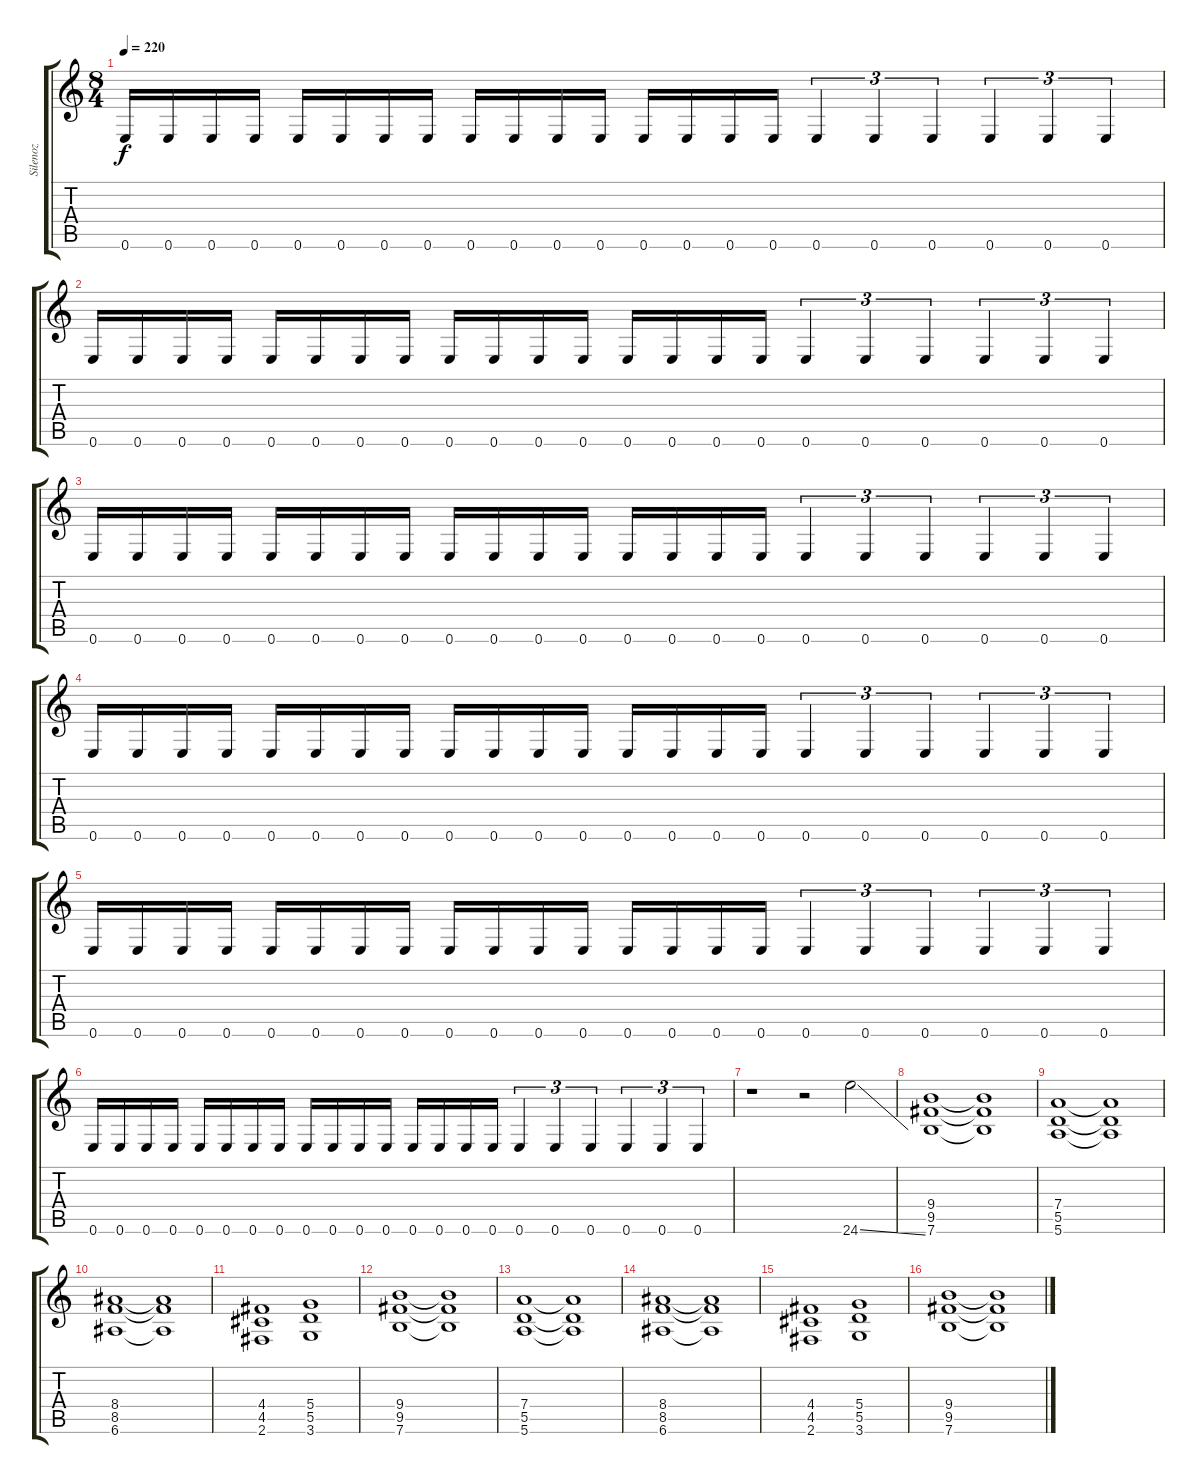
\track ("Silenoz" "Silenoz") {instrument distortionguitar}
\staff {score tabs}
\tuning (E4 B3 G3 D3 A2 E2) {hide}
\ts (8 4)
\tempo 220
\clef g2
\ks c
0.6.16{dy f} 0.6.16 0.6.16 0.6.16 0.6.16 0.6.16 0.6.16 0.6.16 0.6.16 0.6.16 0.6.16 0.6.16 0.6.16 0.6.16 0.6.16 0.6.16 0.6.4{tu (3 2)} 0.6.4{tu (3 2)} 0.6.4{tu (3 2)} 0.6.4{tu (3 2)} 0.6.4{tu (3 2)} 0.6.4{tu (3 2)} |
0.6.16 0.6.16 0.6.16 0.6.16 0.6.16 0.6.16 0.6.16 0.6.16 0.6.16 0.6.16 0.6.16 0.6.16 0.6.16 0.6.16 0.6.16 0.6.16 0.6.4{tu (3 2)} 0.6.4{tu (3 2)} 0.6.4{tu (3 2)} 0.6.4{tu (3 2)} 0.6.4{tu (3 2)} 0.6.4{tu (3 2)} |
0.6.16 0.6.16 0.6.16 0.6.16 0.6.16 0.6.16 0.6.16 0.6.16 0.6.16 0.6.16 0.6.16 0.6.16 0.6.16 0.6.16 0.6.16 0.6.16 0.6.4{tu (3 2)} 0.6.4{tu (3 2)} 0.6.4{tu (3 2)} 0.6.4{tu (3 2)} 0.6.4{tu (3 2)} 0.6.4{tu (3 2)} |
0.6.16 0.6.16 0.6.16 0.6.16 0.6.16 0.6.16 0.6.16 0.6.16 0.6.16 0.6.16 0.6.16 0.6.16 0.6.16 0.6.16 0.6.16 0.6.16 0.6.4{tu (3 2)} 0.6.4{tu (3 2)} 0.6.4{tu (3 2)} 0.6.4{tu (3 2)} 0.6.4{tu (3 2)} 0.6.4{tu (3 2)} |
0.6.16 0.6.16 0.6.16 0.6.16 0.6.16 0.6.16 0.6.16 0.6.16 0.6.16 0.6.16 0.6.16 0.6.16 0.6.16 0.6.16 0.6.16 0.6.16 0.6.4{tu (3 2)} 0.6.4{tu (3 2)} 0.6.4{tu (3 2)} 0.6.4{tu (3 2)} 0.6.4{tu (3 2)} 0.6.4{tu (3 2)} |
0.6.16 0.6.16 0.6.16 0.6.16 0.6.16 0.6.16 0.6.16 0.6.16 0.6.16 0.6.16 0.6.16 0.6.16 0.6.16 0.6.16 0.6.16 0.6.16 0.6.4{tu (3 2)} 0.6.4{tu (3 2)} 0.6.4{tu (3 2)} 0.6.4{tu (3 2)} 0.6.4{tu (3 2)} 0.6.4{tu (3 2)} |
r.1 r.2 24.6{ss}.2 |
(9.4 9.5 7.6).1 (9.4{t} 9.5{t} 7.6{t}).1 |
(7.4 5.5 5.6).1 (7.4{t} 5.5{t} 5.6{t}).1 |
(8.4 8.5 6.6).1 (8.4{t} 8.5{t} 6.6{t}).1 |
(4.4 4.5 2.6).1 (5.4 5.5 3.6).1 |
(9.4 9.5 7.6).1 (9.4{t} 9.5{t} 7.6{t}).1 |
(7.4 5.5 5.6).1 (7.4{t} 5.5{t} 5.6{t}).1 |
(8.4 8.5 6.6).1 (8.4{t} 8.5{t} 6.6{t}).1 |
(4.4 4.5 2.6).1 (5.4 5.5 3.6).1 |
(9.4 9.5 7.6).1 (9.4{t} 9.5{t} 7.6{t}).1
